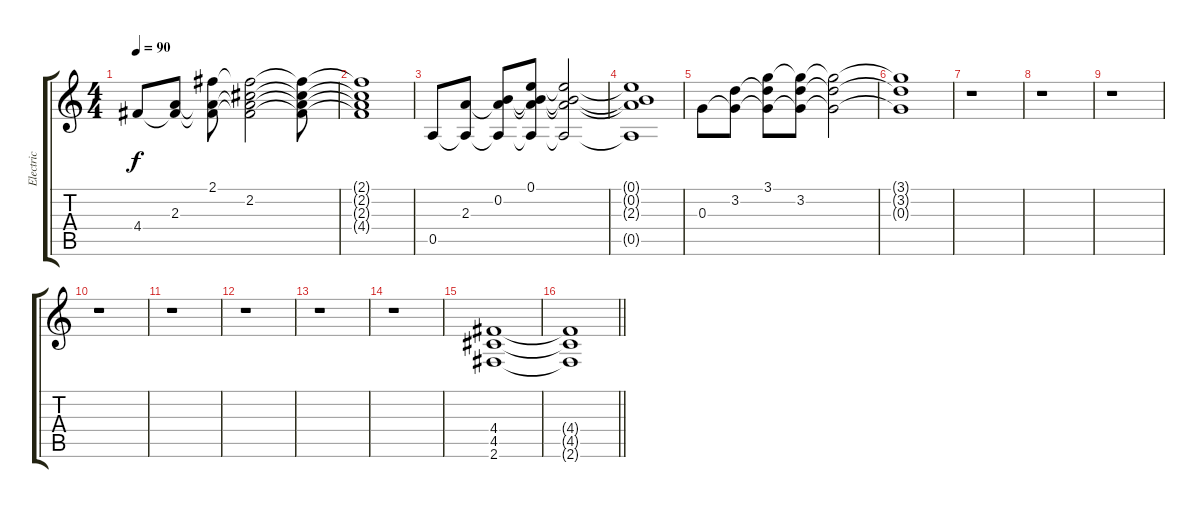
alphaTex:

\track ("Electric" "Electric") {instrument distortionguitar}
\staff {score tabs}
\tuning (E4 B3 G3 D3 A2 E2) {hide}
\ts (4 4)
\tempo 90
\clef g2
\ks c
4.4.8{dy f} (2.3 4.4{t}).8 (2.1 2.3{t} 4.4{t}).8 (2.1{t} 2.2 2.3{t} 4.4{t}).2 (2.1{t} 2.2{t} 2.3{t} 4.4{t}).8 |
(2.1{t} 2.2{t} 2.3{t} 4.4{t}).1 |
0.5.8 (2.3 0.5{t}).8 (0.2 2.3{t} 0.5{t}).8 (0.1 0.2{t} 2.3{t} 0.5{t}).8 (0.1{t} 0.2{t} 2.3{t} 0.5{t}).2 |
(0.1{t} 0.2{t} 2.3{t} 0.5{t}).1 |
0.3.8 (3.2 0.3{t}).8 (3.1 3.2{t} 0.3{t}).8 (3.1{t} 3.2 0.3{t}).8 (3.1{t} 3.2{t} 0.3{t}).2 |
(3.1{t} 3.2{t} 0.3{t}).1 |
r.1 |
r.1 |
r.1 |
r.1 |
r.1 |
r.1 |
r.1 |
r.1 |
(4.4 4.5 2.6).1 |
\barLineRight lightlight
(4.4{t} 4.5{t} 2.6{t}).1
